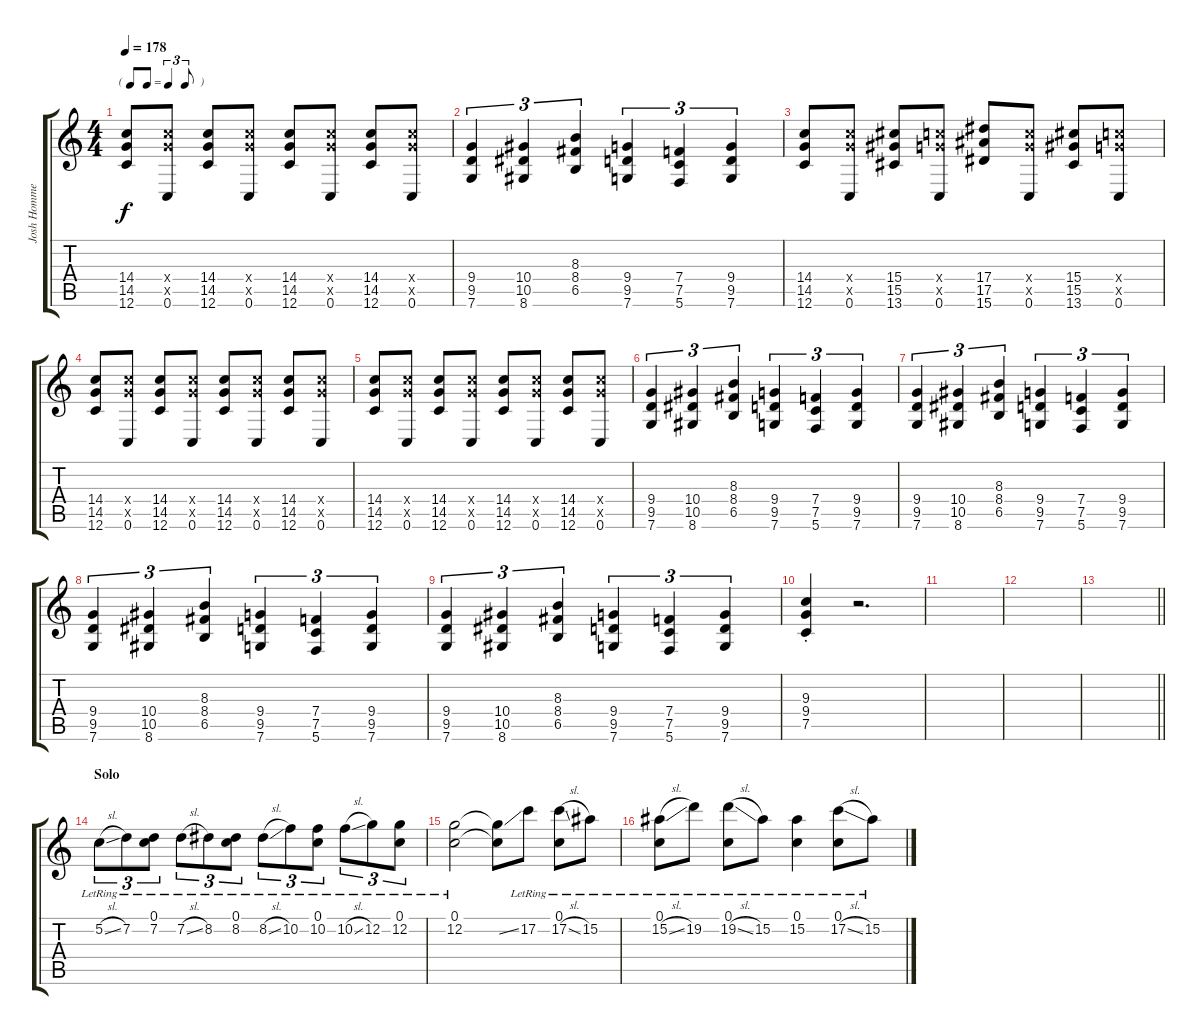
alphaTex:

\track ("Josh Homme" "Josh Homme") {instrument overdrivenguitar}
\staff {score tabs}
\tuning (C4 G3 Eb3 Bb2 F2 C2) {hide}
\ts (4 4)
\tf triplet8th
\tempo 178
\clef g2
\ks c
(14.4 14.5 12.6).8{dy f} (14.4{x} 14.5{x} 0.6).8 (14.4 14.5 12.6).8 (14.4{x} 14.5{x} 0.6).8 (14.4 14.5 12.6).8 (14.4{x} 14.5{x} 0.6).8 (14.4 14.5 12.6).8 (14.4{x} 14.5{x} 0.6).8 |
(9.4 9.5 7.6).4{tu (3 2)} (10.4 10.5 8.6).4{tu (3 2)} (8.3 8.4 6.5).4{tu (3 2)} (9.4 9.5 7.6).4{tu (3 2)} (7.4 7.5 5.6).4{tu (3 2)} (9.4 9.5 7.6).4{tu (3 2)} |
(14.4 14.5 12.6).8 (14.4{x} 14.5{x} 0.6).8 (15.4 15.5 13.6).8 (14.4{x} 14.5{x} 0.6).8 (17.4 17.5 15.6).8 (14.4{x} 14.5{x} 0.6).8 (15.4 15.5 13.6).8 (14.4{x} 14.5{x} 0.6).8 |
(14.4 14.5 12.6).8 (14.4{x} 14.5{x} 0.6).8 (14.4 14.5 12.6).8 (14.4{x} 14.5{x} 0.6).8 (14.4 14.5 12.6).8 (14.4{x} 14.5{x} 0.6).8 (14.4 14.5 12.6).8 (14.4{x} 14.5{x} 0.6).8 |
(14.4 14.5 12.6).8 (14.4{x} 14.5{x} 0.6).8 (14.4 14.5 12.6).8 (14.4{x} 14.5{x} 0.6).8 (14.4 14.5 12.6).8 (14.4{x} 14.5{x} 0.6).8 (14.4 14.5 12.6).8 (14.4{x} 14.5{x} 0.6).8 |
(9.4 9.5 7.6).4{tu (3 2)} (10.4 10.5 8.6).4{tu (3 2)} (8.3 8.4 6.5).4{tu (3 2)} (9.4 9.5 7.6).4{tu (3 2)} (7.4 7.5 5.6).4{tu (3 2)} (9.4 9.5 7.6).4{tu (3 2)} |
(9.4 9.5 7.6).4{tu (3 2)} (10.4 10.5 8.6).4{tu (3 2)} (8.3 8.4 6.5).4{tu (3 2)} (9.4 9.5 7.6).4{tu (3 2)} (7.4 7.5 5.6).4{tu (3 2)} (9.4 9.5 7.6).4{tu (3 2)} |
(9.4 9.5 7.6).4{tu (3 2)} (10.4 10.5 8.6).4{tu (3 2)} (8.3 8.4 6.5).4{tu (3 2)} (9.4 9.5 7.6).4{tu (3 2)} (7.4 7.5 5.6).4{tu (3 2)} (9.4 9.5 7.6).4{tu (3 2)} |
(9.4 9.5 7.6).4{tu (3 2)} (10.4 10.5 8.6).4{tu (3 2)} (8.3 8.4 6.5).4{tu (3 2)} (9.4 9.5 7.6).4{tu (3 2)} (7.4 7.5 5.6).4{tu (3 2)} (9.4 9.5 7.6).4{tu (3 2)} |
(9.3{st} 9.4{st} 7.5{st}).4 r.2{d} |
|
|
\barLineRight lightlight
|
\section ("" "Solo")
5.2{sl lr}.8{tu (3 2) volume 10 instrument distortionguitar} 7.2{lr}.8{tu (3 2)} (0.1{lr} 7.2{lr}).8{tu (3 2)} 7.2{sl lr}.8{tu (3 2)} 8.2{lr}.8{tu (3 2)} (0.1{lr} 8.2{lr}).8{tu (3 2)} 8.2{sl lr}.8{tu (3 2)} 10.2{lr}.8{tu (3 2)} (0.1{lr} 10.2{lr}).8{tu (3 2)} 10.2{sl lr}.8{tu (3 2)} 12.2{lr}.8{tu (3 2)} (0.1{lr} 12.2{lr}).8{tu (3 2)} |
(0.1{lr} 12.2{lr}).2 (0.1{t} 12.2{ss t}).8 17.2{lr}.8 (0.1{lr} 17.2{sl lr}).8 15.2{lr}.8 |
(0.1{lr} 15.2{sl lr}).8 19.2{lr}.8 (0.1{lr} 19.2{sl lr}).8 15.2{lr}.8 (0.1{lr} 15.2{lr}).4 (0.1{lr} 17.2{sl lr}).8 15.2{lr}.8
